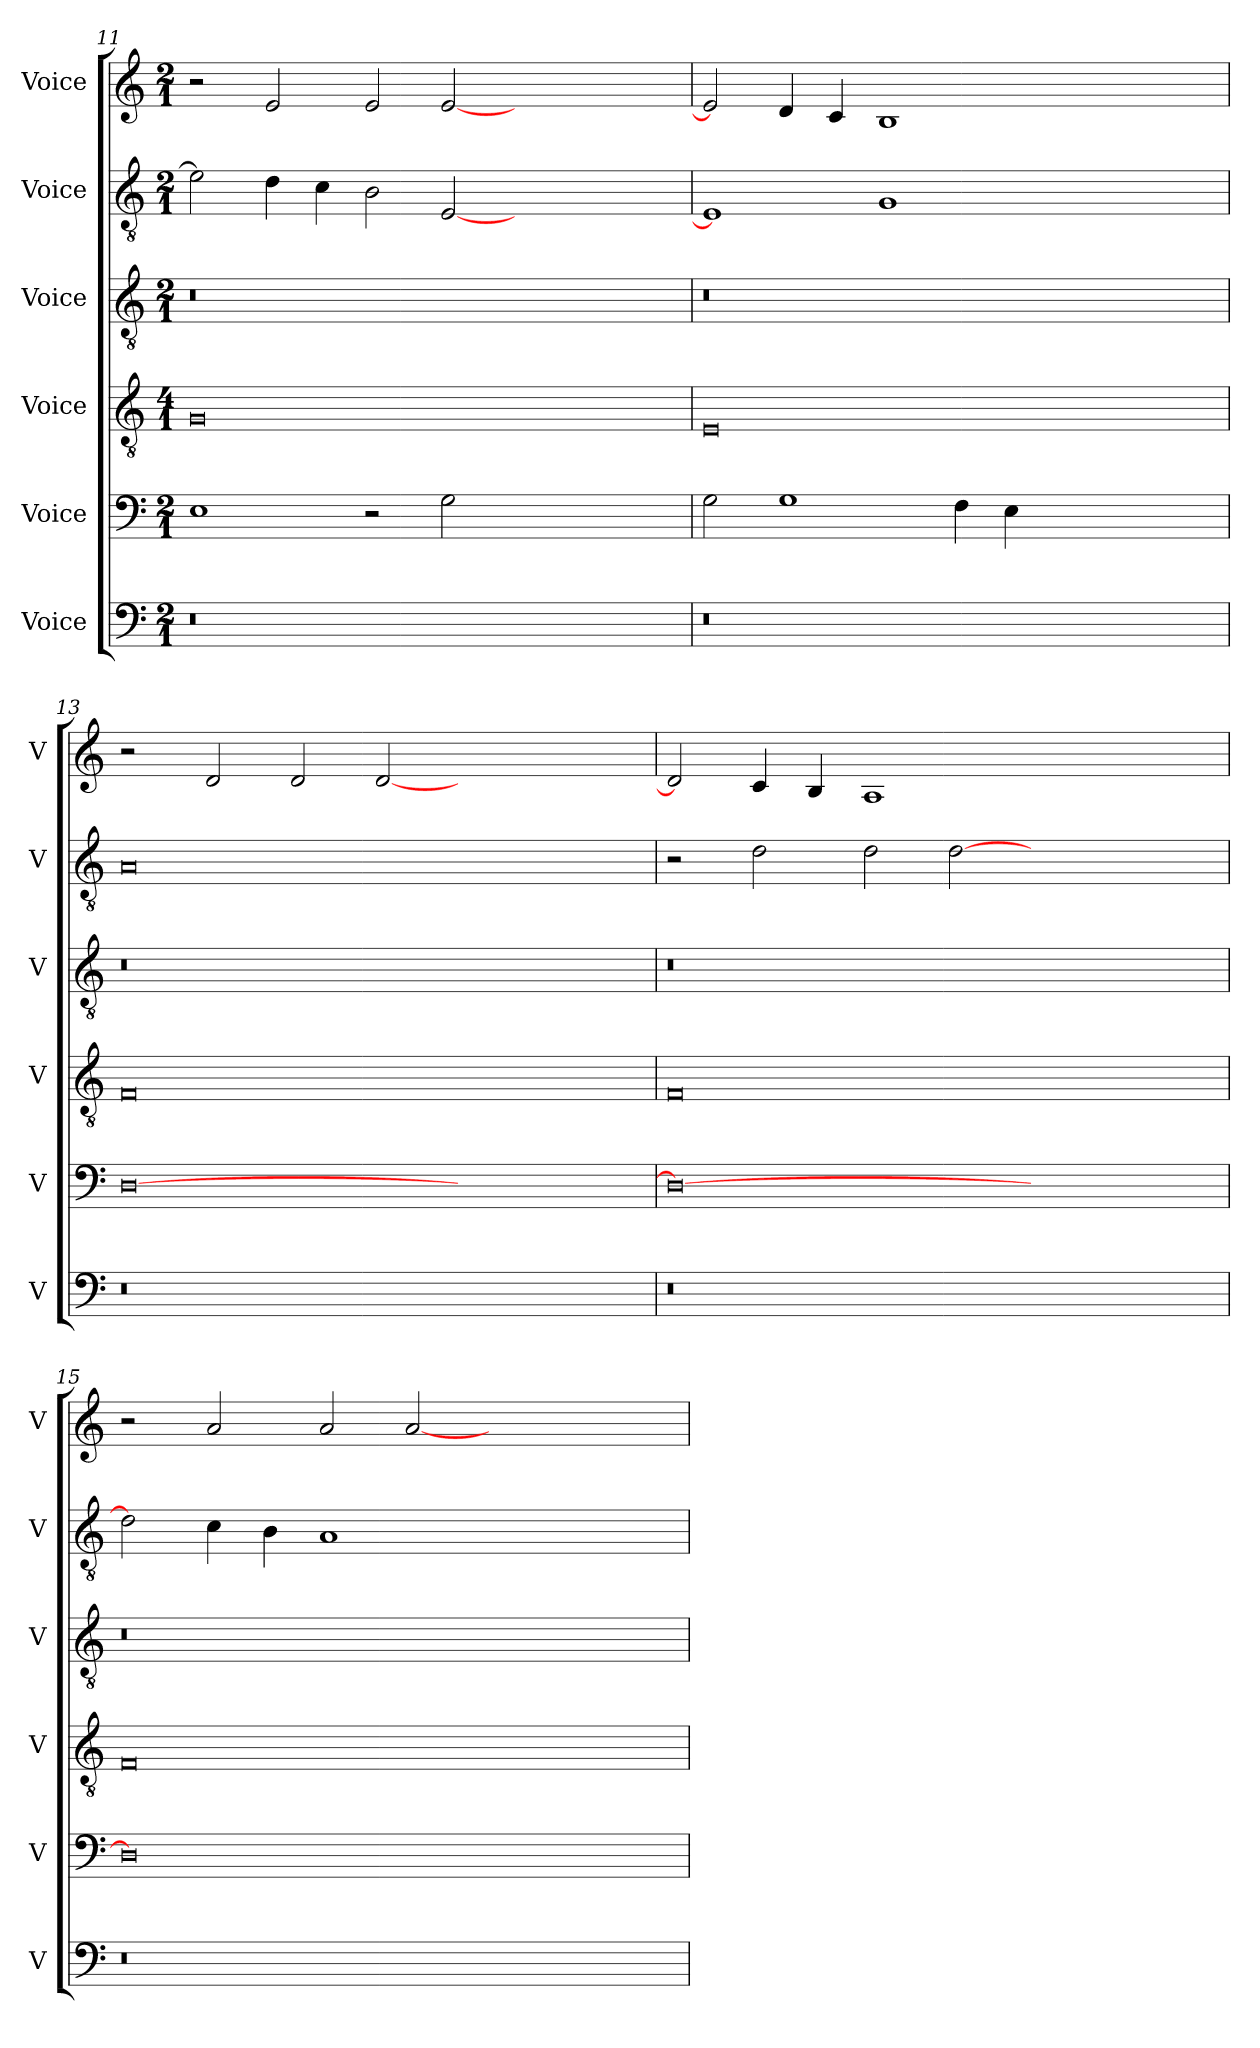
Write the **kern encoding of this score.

**kern	**kern	**kern	**kern	**kern	**kern
*part6	*part5	*part4	*part3	*part2	*part1
*staff6	*staff5	*staff4	*staff3	*staff2	*staff1
*I"Voice	*I"Voice	*I"Voice	*I"Voice	*I"Voice	*I"Voice
*I'V	*I'V	*I'V	*I'V	*I'V	*I'V
*clefF4	*clefF4	*clefGv2	*clefGv2	*clefGv2	*clefG2
*k[]	*k[]	*k[]	*k[]	*k[]	*k[]
*M2/1	*M2/1	*M4/1	*M2/1	*M2/1	*M2/1
=11	=11	=11	=11	=11	=11
0r	1E	0G	0r	2e\]	2r
.	.	.	.	4d\	2e/
.	.	.	.	4c\	.
.	2r	.	.	2B\	2e/
.	2G\	.	.	[2E/	[2e/
0ryy	0ryy	0ryy	0ryy	0ryy	0ryy
=12	=12	=12	=12	=12	=12
0r	2G\	0E	0r	1E]	2e/]
.	1G	.	.	.	4d/
.	.	.	.	.	4c/
.	.	.	.	1G	1B
.	4F\	.	.	.	.
.	4E\	.	.	.	.
0ryy	0ryy	0ryy	0ryy	0ryy	0ryy
=13	=13	=13	=13	=13	=13
0r	[0D	0F	0r	0A	2r
.	.	.	.	.	2d/
.	.	.	.	.	2d/
.	.	.	.	.	[2d/
0ryy	0ryy	0ryy	0ryy	0ryy	0ryy
!!LO:LB:g=z
=14	=14	=14	=14	=14	=14
0r	0D_	0F	0r	2r	2d/]
.	.	.	.	2d\	4c/
.	.	.	.	.	4B/
.	.	.	.	2d\	1A
.	.	.	.	[2d\	.
0ryy	0ryy	0ryy	0ryy	0ryy	0ryy
=15	=15	=15	=15	=15	=15
0r	0D]	0F	0r	2d\]	2r
.	.	.	.	4c\	2a/
.	.	.	.	4B\	.
.	.	.	.	1A	2a/
.	.	.	.	.	[2a/
0ryy	0ryy	0ryy	0ryy	0ryy	0ryy
=	=	=	=	=	=
*-	*-	*-	*-	*-	*-
